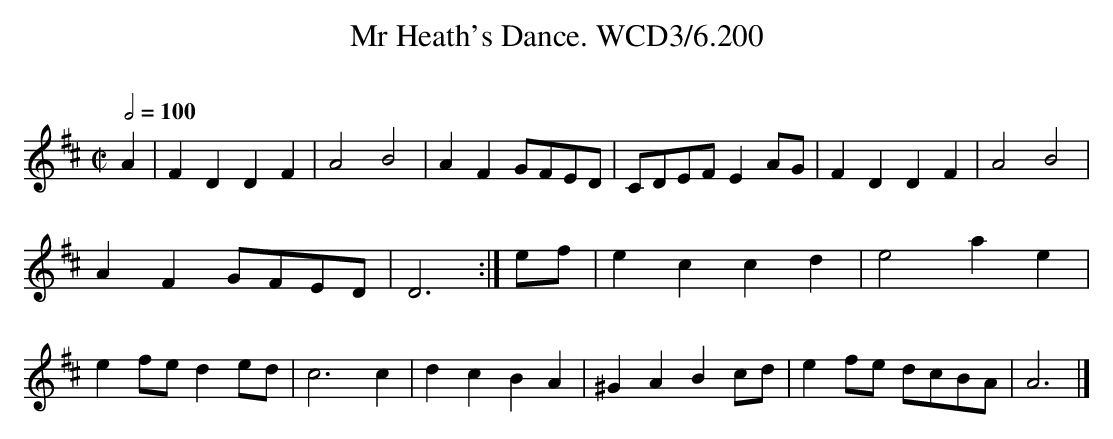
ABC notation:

X:1
T:Mr Heath's Dance. WCD3/6.200
O:
M:C|
L:1/4
Q:1/2=100
K:D
A|FDDF|A2B2|AF G/F/E/D/|C/D/E/F/ E A/G/|FDDF|A2B2|
AF G/F/E/D/|D3:|e/f/|eccd|e2 ae|
e f/e/ d e/d/|c3 c|dcBA|^GAB c/d/|e f/e/ d/c/B/A/|A3|]
